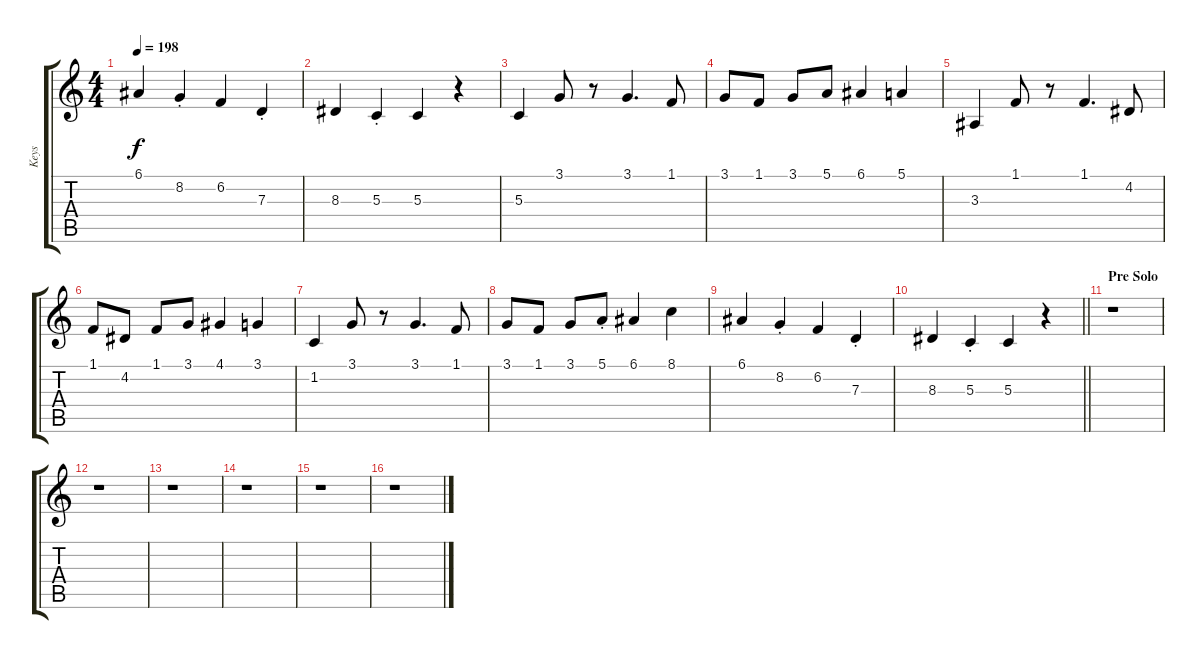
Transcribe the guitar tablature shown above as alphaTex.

\track ("Keys" "Keys") {instrument stringensemble2}
\staff {score tabs}
\tuning (E4 B3 G3 D3 A2 E2) {hide}
\ts (4 4)
\tempo 198
\clef g2
\ks c
6.1.4{dy f} 8.2{st}.4 6.2.4 7.3{st}.4 |
8.3.4 5.3{st}.4 5.3.4 r.4 |
5.3.4{volume 11 instrument accordion} 3.1.8 r.8 3.1.4{d} 1.1.8 |
3.1.8 1.1.8 3.1.8 5.1.8 6.1.4 5.1.4 |
3.3.4 1.1.8 r.8 1.1.4{d} 4.2.8 |
1.1.8 4.2.8 1.1.8 3.1.8 4.1.4 3.1.4 |
1.2.4 3.1.8 r.8 3.1.4{d} 1.1.8 |
3.1.8 1.1.8 3.1.8 5.1{st}.8 6.1.4 8.1.4 |
6.1.4 8.2{st}.4 6.2.4 7.3{st}.4 |
\barLineRight lightlight
8.3.4 5.3{st}.4 5.3.4 r.4 |
\section ("" "Pre Solo")
r.1 |
r.1 |
r.1 |
r.1 |
r.1 |
r.1
